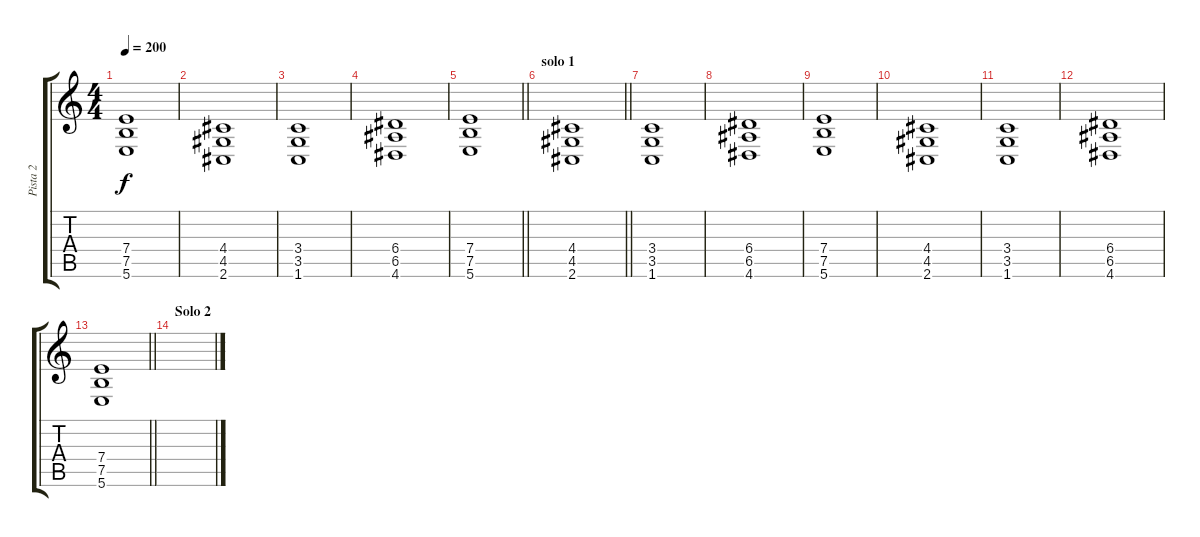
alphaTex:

\track ("Pista 2" "Pista 2") {instrument distortionguitar}
\staff {score tabs}
\tuning (B3 Gb3 D3 A2 E2 B1) {hide}
\ts (4 4)
\tempo 200
\clef g2
\ks c
(7.4 7.5 5.6).1{dy f} |
(4.4 4.5 2.6).1 |
(3.4 3.5 1.6).1 |
(6.4 6.5 4.6).1 |
\barLineRight lightlight
(7.4 7.5 5.6).1 |
\section ("" "solo 1")
\barLineRight lightlight
(4.4 4.5 2.6).1 |
\section ("" "")
(3.4 3.5 1.6).1 |
(6.4 6.5 4.6).1 |
(7.4 7.5 5.6).1 |
(4.4 4.5 2.6).1 |
(3.4 3.5 1.6).1 |
(6.4 6.5 4.6).1 |
\barLineRight lightlight
(7.4 7.5 5.6).1 |
\section ("" "Solo 2")
